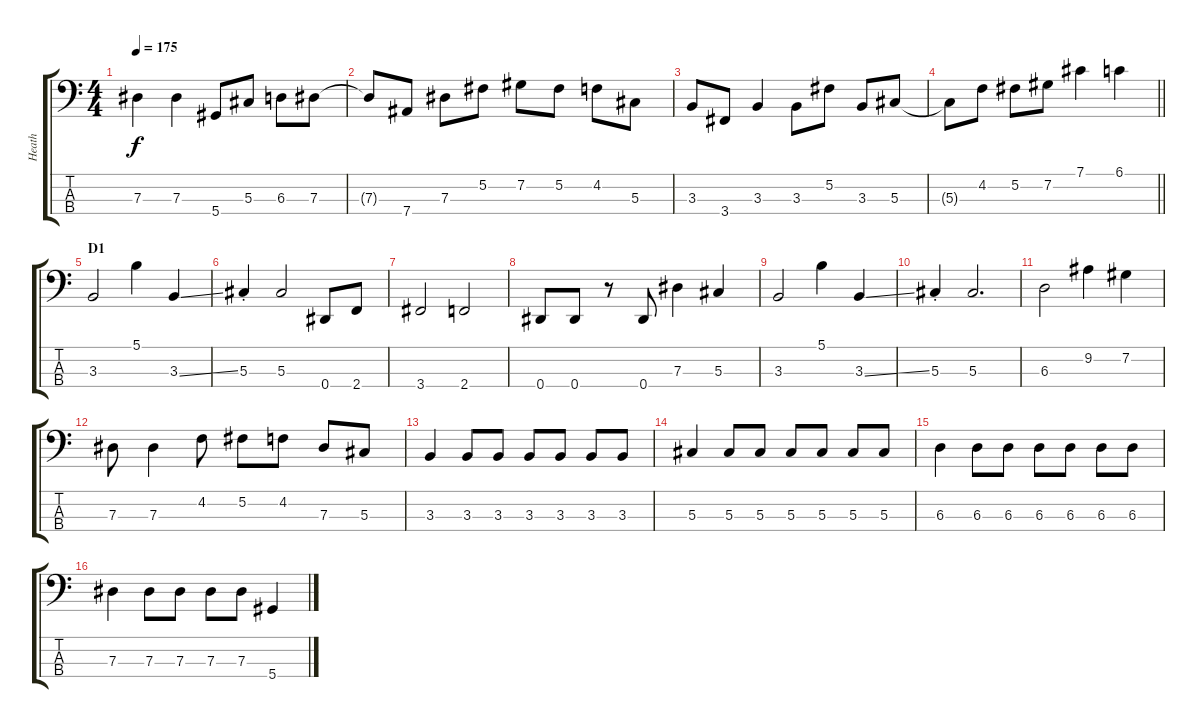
\track ("Heath" "Heath") {instrument electricbasspick}
\staff {score tabs}
\tuning (Gb2 Db2 Ab1 Eb1) {hide}
\ts (4 4)
\tempo 175
\clef f4
\ks c
7.3.4{dy f} 7.3.4 5.4.8 5.3.8 6.3.8 7.3.8 |
7.3{t}.8 7.4.8 7.3.8 5.2.8 7.2.8 5.2.8 4.2.8 5.3.8 |
3.3.8 3.4.8 3.3.4 3.3.8 5.2.8 3.3.8 5.3.8 |
\barLineRight lightlight
5.3{t}.8 4.2.8 5.2.8 7.2.8 7.1.4 6.1.4 |
\section ("" "D1")
3.3.2 5.1.4 3.3{ss}.4 |
5.3{st}.4 5.3.2 0.4.8 2.4.8 |
3.4.2 2.4.2 |
0.4.8 0.4.8 r.8 0.4.8 7.3.4 5.3.4 |
3.3.2 5.1.4 3.3{ss}.4 |
5.3{st}.4 5.3.2{d} |
6.3.2 9.2.4 7.2.4 |
7.3.8 7.3.4 4.2.8 5.2.8 4.2.8 7.3.8 5.3.8 |
3.3.4 3.3.8 3.3.8 3.3.8 3.3.8 3.3.8 3.3.8 |
5.3.4 5.3.8 5.3.8 5.3.8 5.3.8 5.3.8 5.3.8 |
6.3.4 6.3.8 6.3.8 6.3.8 6.3.8 6.3.8 6.3.8 |
7.3.4 7.3.8 7.3.8 7.3.8 7.3.8 5.4.4
